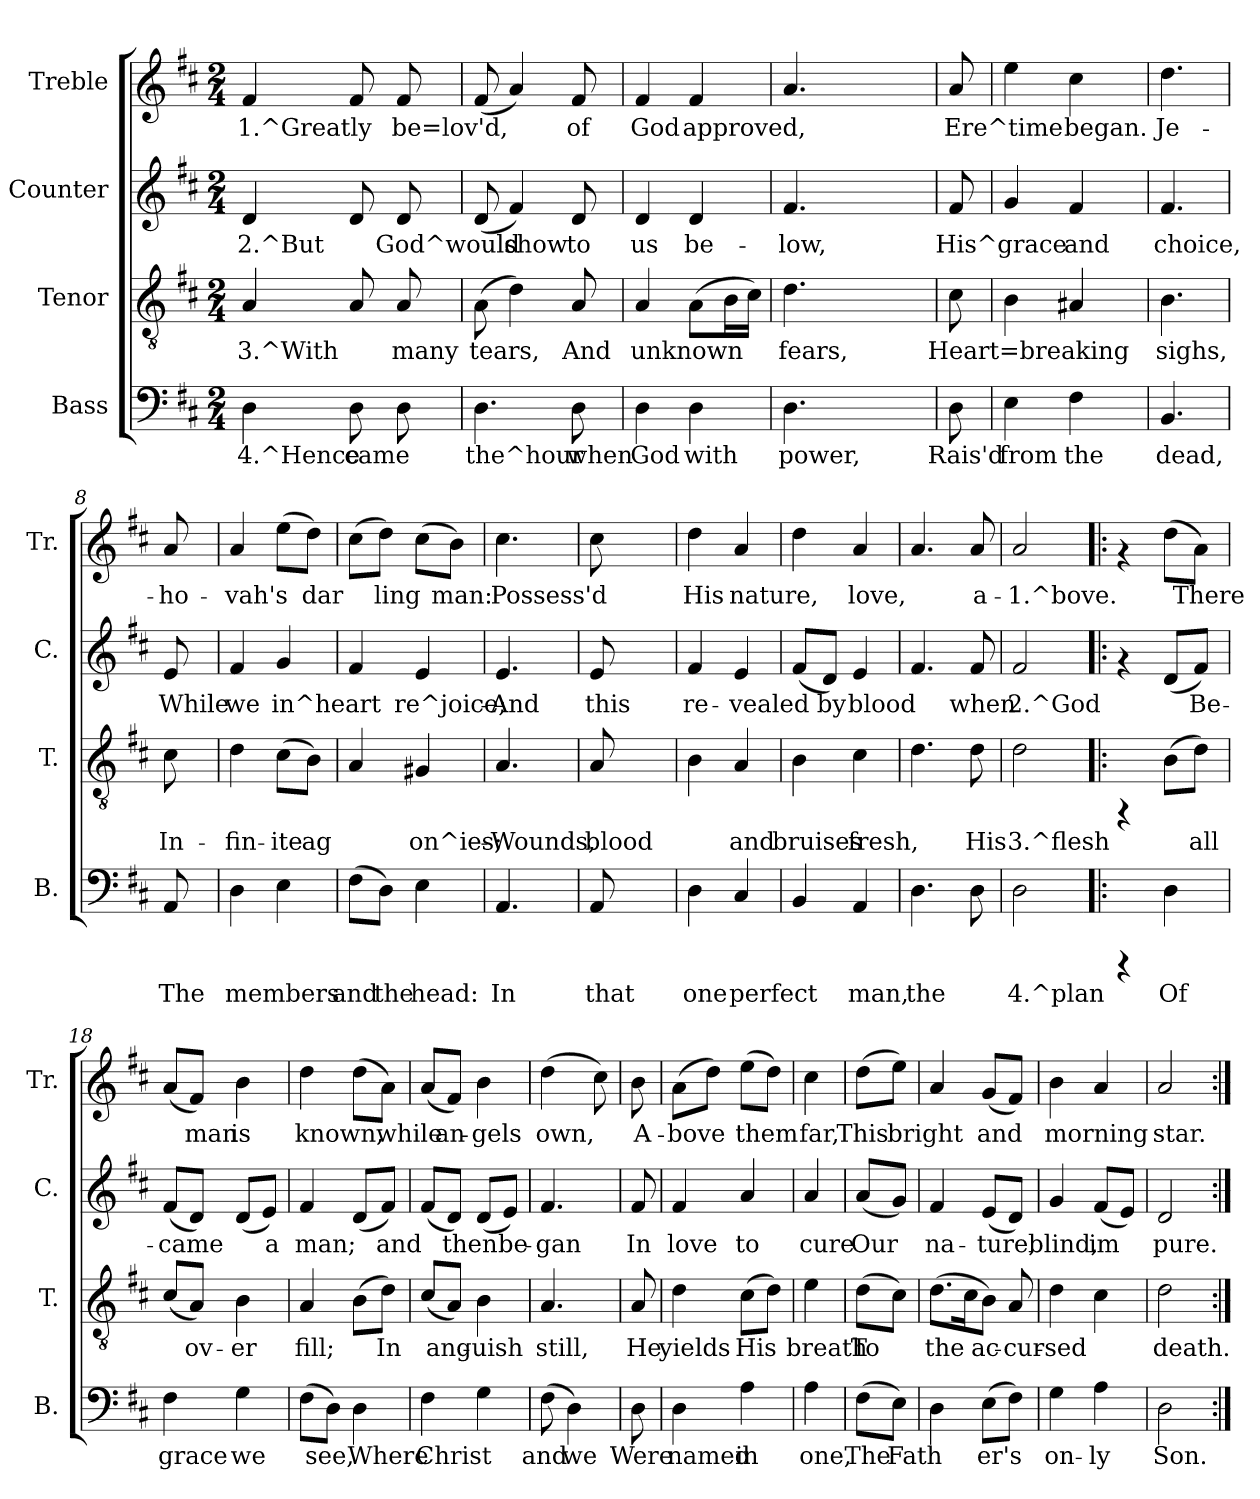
**kern	**text	**kern	**text	**kern	**text	**kern	**text
*part4	*part4	*part3	*part3	*part2	*part2	*part1	*part1
*staff4	*staff4	*staff3	*staff3	*staff2	*staff2	*staff1	*staff1
*I"Bass	*	*I"Tenor	*	*I"Counter	*	*I"Treble	*
*I'B.	*	*I'T.	*	*I'C.	*	*I'Tr.	*
!!LO:PB:g=z
*stria5	*	*stria5	*	*stria5	*	*stria5	*
*clefF4	*	*clefGv2	*	*clefG2	*	*clefG2	*
*k[f#c#]	*	*k[f#c#]	*	*k[f#c#]	*	*k[f#c#]	*
*D:	*	*D:	*	*D:	*	*D:	*
*M2/4	*	*M2/4	*	*M2/4	*	*M2/4	*
=1	=1	=1	=1	=1	=1	=1	=1
!	!LO:LY:b:rj	!	!LO:LY:b:rj	!	!LO:LY:b:rj	!	!LO:LY:b:rj
4D\	4.^Hence	4A/	3.^With	4d/	2.^But	4f#/	1.^Greatly
!	!LO:LY:b:rj	!	!LO:LY:b:rj	!	!LO:LY:b:rj	!	!LO:LY:b:rj
8D\	came	8A/	.	8d/	.	8f#/	.
!	!LO:LY:b:rj	!	!LO:LY:b:rj	!	!LO:LY:b:rj	!	!LO:LY:b:rj
8D\	.	8A/	many	8d/	God^would	8f#/	be=lov'd,
=2	=2	=2	=2	=2	=2	=2	=2
!	!LO:LY:b:rj	!	!LO:LY:b:rj	!	!LO:LY:b:rj	!	!LO:LY:b:rj
4.D\	the^hour	(>8A\	tears,	(<8d/	.	(<8f#/	.
!	!	!	!LO:LY:b:rj	!	!LO:LY:b:rj	!	!LO:LY:b:rj
.	.	4d\)	.	4f#/)	show	4a/)	.
!	!LO:LY:b:rj	!	!LO:LY:b:rj	!	!LO:LY:b:rj	!	!LO:LY:b:rj
8D\	when	8A/	And	8d/	to	8f#/	of
=3	=3	=3	=3	=3	=3	=3	=3
!	!LO:LY:b:rj	!	!LO:LY:b:rj	!	!LO:LY:b:rj	!	!LO:LY:b:rj
4D\	God	4A/	unknown	4d/	us	4f#/	God
!	!LO:LY:b:rj	!	!LO:LY:b:rj	!	!LO:LY:b:rj	!	!LO:LY:b:rj
4D\	with	(>8A\L	.	4d/	be-	4f#/	approved,
!	!	!	!LO:LY:b:rj	!	!	!	!
.	.	16B\	.	.	.	.	.
!	!	!	!LO:LY:b:rj	!	!	!	!
.	.	16c#\J)	.	.	.	.	.
=4	=4	=4	=4	=4	=4	=4	=4
!	!LO:LY:b:rj	!	!LO:LY:b:rj	!	!LO:LY:b:rj	!	!LO:LY:b:rj
4.D\	power,	4.d\	fears,	4.f#/	-low,	4.a/	.
=5	=5	=5	=5	=5	=5	=5	=5
!	!LO:LY:b:rj	!	!LO:LY:b:rj	!	!LO:LY:b:rj	!	!LO:LY:b:rj
8D\	Rais'd	8c#\	Heart=breaking	8f#/	His^grace	8a/	Ere^time
=6	=6	=6	=6	=6	=6	=6	=6
!	!LO:LY:b:rj	!	!LO:LY:b:rj	!	!LO:LY:b:rj	!	!LO:LY:b:rj
4E\	from	4B\	.	4g/	.	4ee>\	.
!	!LO:LY:b:rj	!	!LO:LY:b:rj	!	!LO:LY:b:rj	!	!LO:LY:b:rj
4F#\	the	4A#X/	.	4f#/	and	4cc#\	began.
=7	=7	=7	=7	=7	=7	=7	=7
!	!LO:LY:b:rj	!	!LO:LY:b:rj	!	!LO:LY:b:rj	!	!LO:LY:b:rj
4.BB/	dead,	4.B\	sighs,	4.f#/	choice,	4.dd\	Je-
=8	=8	=8	=8	=8	=8	=8	=8
!	!LO:LY:b:rj	!	!LO:LY:b:rj	!	!LO:LY:b:rj	!	!LO:LY:b:rj
8AA/	The	8c#\	In-	8e/	While	8a/	-ho-
=9	=9	=9	=9	=9	=9	=9	=9
!	!LO:LY:b:rj	!	!LO:LY:b:rj	!	!LO:LY:b:rj	!	!LO:LY:b:rj
4D\	members	4d\	-fin-	4f#/	we	4a/	-vah's
!	!LO:LY:b:rj	!	!LO:LY:b:rj	!	!LO:LY:b:rj	!	!LO:LY:b:rj
4E\	.	(>8c#\L	-ite	4g/	in^heart	(>8ee\L	.
!	!	!	!LO:LY:b:rj	!	!	!	!LO:LY:b:rj
.	.	8B\J)	ag-	.	.	8dd\J)	dar-
=10	=10	=10	=10	=10	=10	=10	=10
!	!LO:LY:b:rj	!	!LO:LY:b:rj	!	!LO:LY:b:rj	!	!LO:LY:b:rj
(>8F#\L	and	4A/	--	4f#/	.	(>8cc#\L	--
!	!LO:LY:b:rj	!	!	!	!	!	!LO:LY:b:rj
8D\J)	the	.	.	.	.	8dd\J)	-ling
!	!LO:LY:b:rj	!	!LO:LY:b:rj	!	!LO:LY:b:rj	!	!LO:LY:b:rj
4E\	head:	4G#X/	-on^ies;-	4e/	re^joice;-	(>8cc#\L	.
!	!	!	!	!	!	!	!LO:LY:b:rj
.	.	.	.	.	.	8b\J)	man:
=11	=11	=11	=11	=11	=11	=11	=11
!	!LO:LY:b:rj	!	!LO:LY:b:rj	!	!LO:LY:b:rj	!	!LO:LY:b:rj
4.AA/	In	4.A/	-Wounds,	4.e/	-And	4.cc#\	Possess'd
=12	=12	=12	=12	=12	=12	=12	=12
!	!LO:LY:b:rj	!	!LO:LY:b:rj	!	!LO:LY:b:rj	!	!LO:LY:b:rj
8AA/	that	8A/	blood	8e/	this	8cc#\	.
=13	=13	=13	=13	=13	=13	=13	=13
!	!LO:LY:b:rj	!	!LO:LY:b:rj	!	!LO:LY:b:rj	!	!LO:LY:b:rj
4D\	one	4B\	.	4f#/	re-	4dd>\	His
!	!LO:LY:b:rj	!	!LO:LY:b:rj	!	!LO:LY:b:rj	!	!LO:LY:b:rj
4C#/	perfect	4A/	and	4e/	-vealed	4a/	nature,
=14	=14	=14	=14	=14	=14	=14	=14
!	!LO:LY:b:rj	!	!LO:LY:b:rj	!	!LO:LY:b:rj	!	!LO:LY:b:rj
4BB/	.	4B\	bruises	(<8f#/L	.	4dd\	.
!	!	!	!	!	!LO:LY:b:rj	!	!
.	.	.	.	8d/J)	by	.	.
!	!LO:LY:b:rj	!	!LO:LY:b:rj	!	!LO:LY:b:rj	!	!LO:LY:b:rj
4AA/	man,	4c#\	fresh,	4e/	blood	4a/	love,
=15	=15	=15	=15	=15	=15	=15	=15
!	!LO:LY:b:rj	!	!LO:LY:b:rj	!	!LO:LY:b:rj	!	!LO:LY:b:rj
4.D\	the	4.d\	.	4.f#/	.	4.a/	.
!	!LO:LY:b:rj	!	!LO:LY:b:rj	!	!LO:LY:b:rj	!	!LO:LY:b:rj
8D\	.	8d\	His	8f#/	when	8a/	a-
!!LO:PB:g=z
=16	=16	=16	=16	=16	=16	=16	=16
!	!LO:LY:b:rj	!	!LO:LY:b:rj	!	!LO:LY:b:rj	!	!LO:LY:b:rj
2D\	4.^plan	2d\	3.^flesh	2f#/	2.^God	2a/	-1.^bove.-
=17!|:	=17!|:	=17!|:	=17!|:	=17!|:	=17!|:	=17!|:	=17!|:
4rCCC	.	4rFF	.	4rf	.	4rf	.
!	!LO:LY:b:rj	!	!LO:LY:b:rj	!	!LO:LY:b:rj	!	!LO:LY:b:rj
4D\	Of	(>8B\L	.	(<8d/L	.	(>8dd\L	--
!	!	!	!LO:LY:b:rj	!	!LO:LY:b:rj	!	!LO:LY:b:rj
.	.	8d\J)	all	8f#/J)	Be-	8a>\J)	-There
=18	=18	=18	=18	=18	=18	=18	=18
!	!LO:LY:b:rj	!	!LO:LY:b:rj	!	!LO:LY:b:rj	!	!LO:LY:b:rj
4F#\	grace	(<8c#/L	.	(<8f#/L	-came	(<8a>/L	.
!	!	!	!LO:LY:b:rj	!	!LO:LY:b:rj	!	!LO:LY:b:rj
.	.	8A/J)	ov-	8d/J)	.	8f#/J)	man
!	!LO:LY:b:rj	!	!LO:LY:b:rj	!	!LO:LY:b:rj	!	!LO:LY:b:rj
4G\	we	4B\	-er	(<8d/L	.	4b\	is
!	!	!	!	!	!LO:LY:b:rj	!	!
.	.	.	.	8e/J)	a	.	.
=19	=19	=19	=19	=19	=19	=19	=19
!	!LO:LY:b:rj	!	!LO:LY:b:rj	!	!LO:LY:b:rj	!	!LO:LY:b:rj
(>8F#\L	.	4A/	fill;	4f#/	man;	4dd\	known,
!	!LO:LY:b:rj	!	!	!	!	!	!
8D\J)	see,	.	.	.	.	.	.
!	!LO:LY:b:rj	!	!LO:LY:b:rj	!	!LO:LY:b:rj	!	!LO:LY:b:rj
4D\	Where	(>8B\L	.	(<8d/L	.	(>8dd\L	.
!	!	!	!LO:LY:b:rj	!	!LO:LY:b:rj	!	!LO:LY:b:rj
.	.	8d\J)	In	8f#/J)	and	8a\J)	while
=20	=20	=20	=20	=20	=20	=20	=20
!	!LO:LY:b:rj	!	!LO:LY:b:rj	!	!LO:LY:b:rj	!	!LO:LY:b:rj
4F#\	Christ	(<8c#/L	.	(<8f#/L	.	(<8a/L	.
!	!	!	!LO:LY:b:rj	!	!LO:LY:b:rj	!	!LO:LY:b:rj
.	.	8A/J)	ang-	8d/J)	then	8f#/J)	an-
!	!LO:LY:b:rj	!	!LO:LY:b:rj	!	!LO:LY:b:rj	!	!LO:LY:b:rj
4G\	.	4B\	-uish	(<8d/L	.	4b\	-gels
!	!	!	!	!	!LO:LY:b:rj	!	!
.	.	.	.	8e/J)	be-	.	.
=21	=21	=21	=21	=21	=21	=21	=21
!	!LO:LY:b:rj	!	!LO:LY:b:rj	!	!LO:LY:b:rj	!	!LO:LY:b:rj
(>8F#\	and	4.A/	still,	4.f#/	-gan	(>4dd\	own,
!	!LO:LY:b:rj	!	!	!	!	!	!
4D\)	we	.	.	.	.	.	.
!	!	!	!	!	!	!	!LO:LY:b:rj
.	.	.	.	.	.	8cc#\)	.
=22	=22	=22	=22	=22	=22	=22	=22
!	!LO:LY:b:rj	!	!LO:LY:b:rj	!	!LO:LY:b:rj	!	!LO:LY:b:rj
8D\	Were	8A/	He	8f#/	In	8b\	A-
=23	=23	=23	=23	=23	=23	=23	=23
!	!LO:LY:b:rj	!	!LO:LY:b:rj	!	!LO:LY:b:rj	!	!LO:LY:b:rj
4D\	named	4d\	yields	4f#/	love	(>8a\L	-bove
!	!	!	!	!	!	!	!LO:LY:b:rj
.	.	.	.	.	.	8dd\J)	.
!	!LO:LY:b:rj	!	!LO:LY:b:rj	!	!LO:LY:b:rj	!	!LO:LY:b:rj
4A\	in	(>8c#\L	His	4a/	to	(>8ee\L	them
!	!	!	!LO:LY:b:rj	!	!	!	!LO:LY:b:rj
.	.	8d\J)	.	.	.	8dd\J)	.
=24	=24	=24	=24	=24	=24	=24	=24
!	!LO:LY:b:rj	!	!LO:LY:b:rj	!	!LO:LY:b:rj	!	!LO:LY:b:rj
4A\	one,	4e\	breath	4a/	cure	4cc#\	far,
=25	=25	=25	=25	=25	=25	=25	=25
!	!LO:LY:b:rj	!	!LO:LY:b:rj	!	!LO:LY:b:rj	!	!LO:LY:b:rj
(>8F#\L	The	(>8d\L	To	(<8a/L	Our	(>8dd\L	This
!	!LO:LY:b:rj	!	!LO:LY:b:rj	!	!LO:LY:b:rj	!	!LO:LY:b:rj
8E\J)	Fath-	8c#\J)	.	8g/J)	.	8ee\J)	bright
=26	=26	=26	=26	=26	=26	=26	=26
!	!LO:LY:b:rj	!	!LO:LY:b:rj	!	!LO:LY:b:rj	!	!LO:LY:b:rj
4D\	--	(>8.d\L	the	4f#/	na-	4a/	.
!	!	!	!LO:LY:b:rj	!	!	!	!
.	.	16c#\	.	.	.	.	.
!	!LO:LY:b:rj	!	!LO:LY:b:rj	!	!LO:LY:b:rj	!	!LO:LY:b:rj
(>8E\L	-er's	8B\J)	ac-	(<8e/L	-ture,	(<8g/L	and
!	!LO:LY:b:rj	!	!LO:LY:b:rj	!	!LO:LY:b:rj	!	!LO:LY:b:rj
8F#\J)	.	8A/	-cur-	8d/J)	.	8f#/J)	.
=27	=27	=27	=27	=27	=27	=27	=27
!	!LO:LY:b:rj	!	!LO:LY:b:rj	!	!LO:LY:b:rj	!	!LO:LY:b:rj
4G\	on-	4d\	-sed	4g/	blind,	4b\	morning
!	!LO:LY:b:rj	!	!LO:LY:b:rj	!	!LO:LY:b:rj	!	!LO:LY:b:rj
4A\	-ly	4c#\	.	(<8f#/L	im-	4a/	.
!	!	!	!	!	!LO:LY:b:rj	!	!
.	.	.	.	8e/J)	--	.	.
=28	=28	=28	=28	=28	=28	=28	=28
!	!LO:LY:b:rj	!	!LO:LY:b:rj	!	!LO:LY:b:rj	!	!LO:LY:b:rj
2D\	Son.	2d\	death.	2d/	-pure.	2a/	star.
=:|!	=:|!	=:|!	=:|!	=:|!	=:|!	=:|!	=:|!
*-	*-	*-	*-	*-	*-	*-	*-
